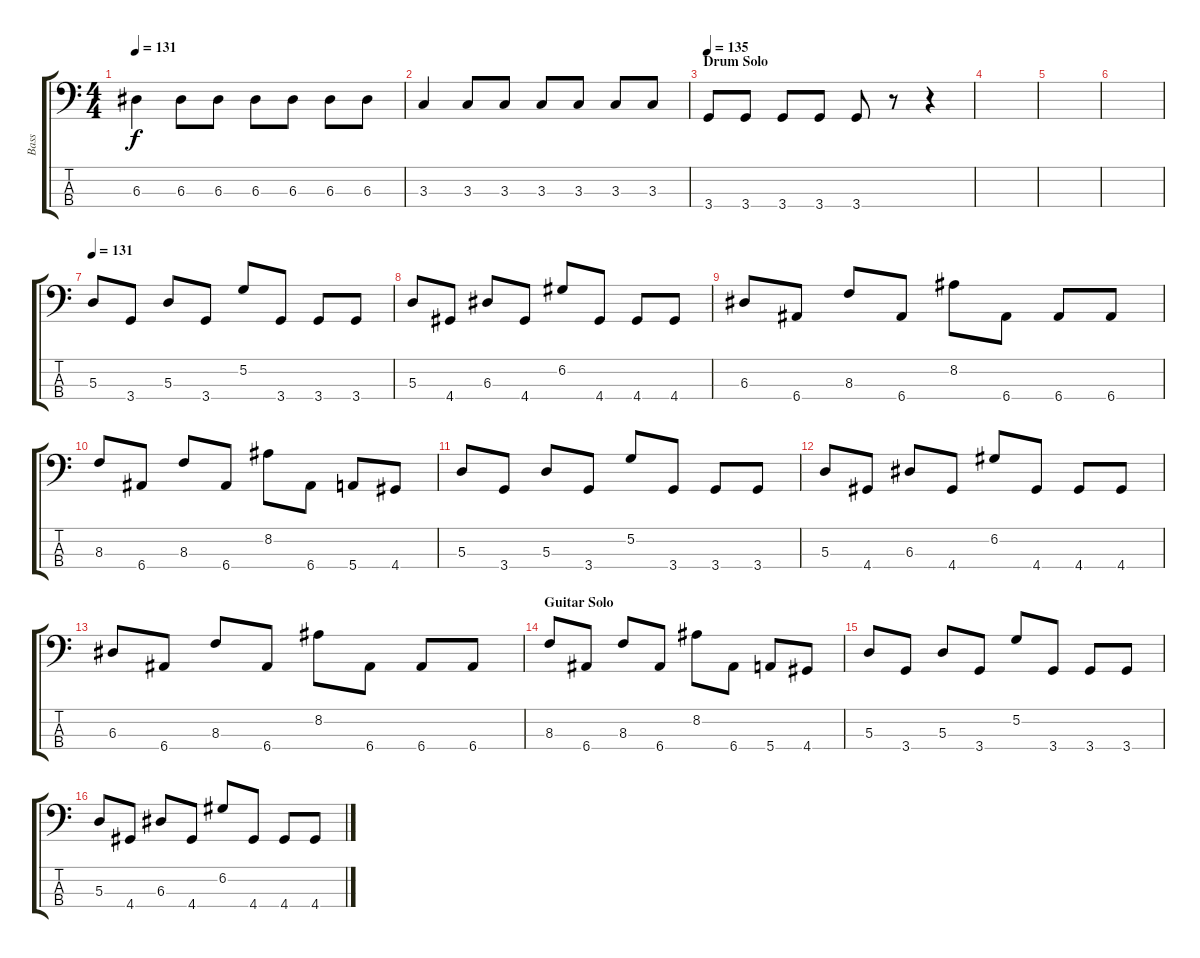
\track ("Bass" "Bass") {instrument electricbassfinger}
\staff {score tabs}
\tuning (G2 D2 A1 E1) {hide}
\ts (4 4)
\tempo 131
\clef f4
\ks c
6.3.4{dy f} 6.3.8 6.3.8 6.3.8 6.3.8 6.3.8 6.3.8 |
3.3.4 3.3.8 3.3.8 3.3.8 3.3.8 3.3.8 3.3.8 |
\section ("" "Drum Solo")
\tempo 135
3.4.8 3.4.8 3.4.8 3.4.8 3.4.8 r.8 r.4 |
|
|
|
\tempo 131
5.3.8 3.4.8 5.3.8 3.4.8 5.2.8 3.4.8 3.4.8 3.4.8 |
5.3.8 4.4.8 6.3.8 4.4.8 6.2.8 4.4.8 4.4.8 4.4.8 |
6.3.8 6.4.8 8.3.8 6.4.8 8.2.8 6.4.8 6.4.8 6.4.8 |
8.3.8 6.4.8 8.3.8 6.4.8 8.2.8 6.4.8 5.4.8 4.4.8 |
5.3.8 3.4.8 5.3.8 3.4.8 5.2.8 3.4.8 3.4.8 3.4.8 |
5.3.8 4.4.8 6.3.8 4.4.8 6.2.8 4.4.8 4.4.8 4.4.8 |
6.3.8 6.4.8 8.3.8 6.4.8 8.2.8 6.4.8 6.4.8 6.4.8 |
\section ("" "Guitar Solo")
8.3.8 6.4.8 8.3.8 6.4.8 8.2.8 6.4.8 5.4.8 4.4.8 |
5.3.8 3.4.8 5.3.8 3.4.8 5.2.8 3.4.8 3.4.8 3.4.8 |
5.3.8 4.4.8 6.3.8 4.4.8 6.2.8 4.4.8 4.4.8 4.4.8
